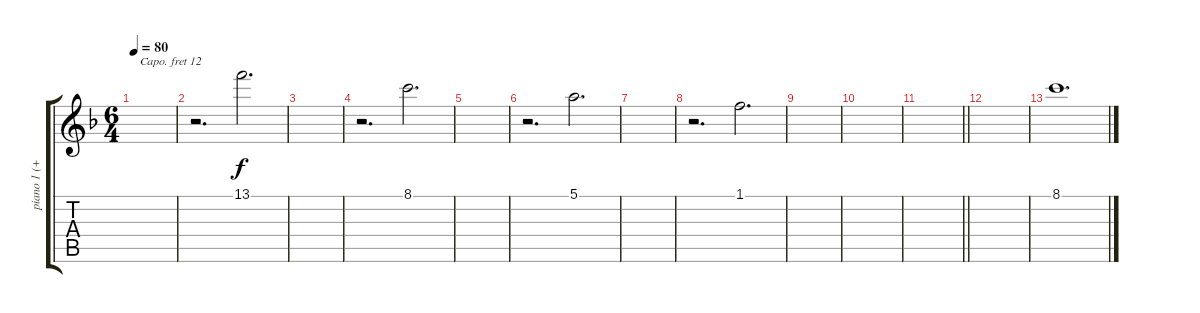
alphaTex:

\track ("piano 1 (+12)" "piano 1 (+") {instrument acousticgrandpiano}
\staff {score tabs}
\capo 12
\tuning (E4 B3 G3 D3 A2 E2) {hide}
\ts (6 4)
\tempo 80
\clef g2
\ks f
|
r.2{d} 13.1.2{d} |
|
r.2{d} 8.1.2{d} |
|
r.2{d} 5.1.2{d} |
|
r.2{d} 1.1.2{d} |
|
|
\barLineRight lightlight
|
|
8.1.1{d}
